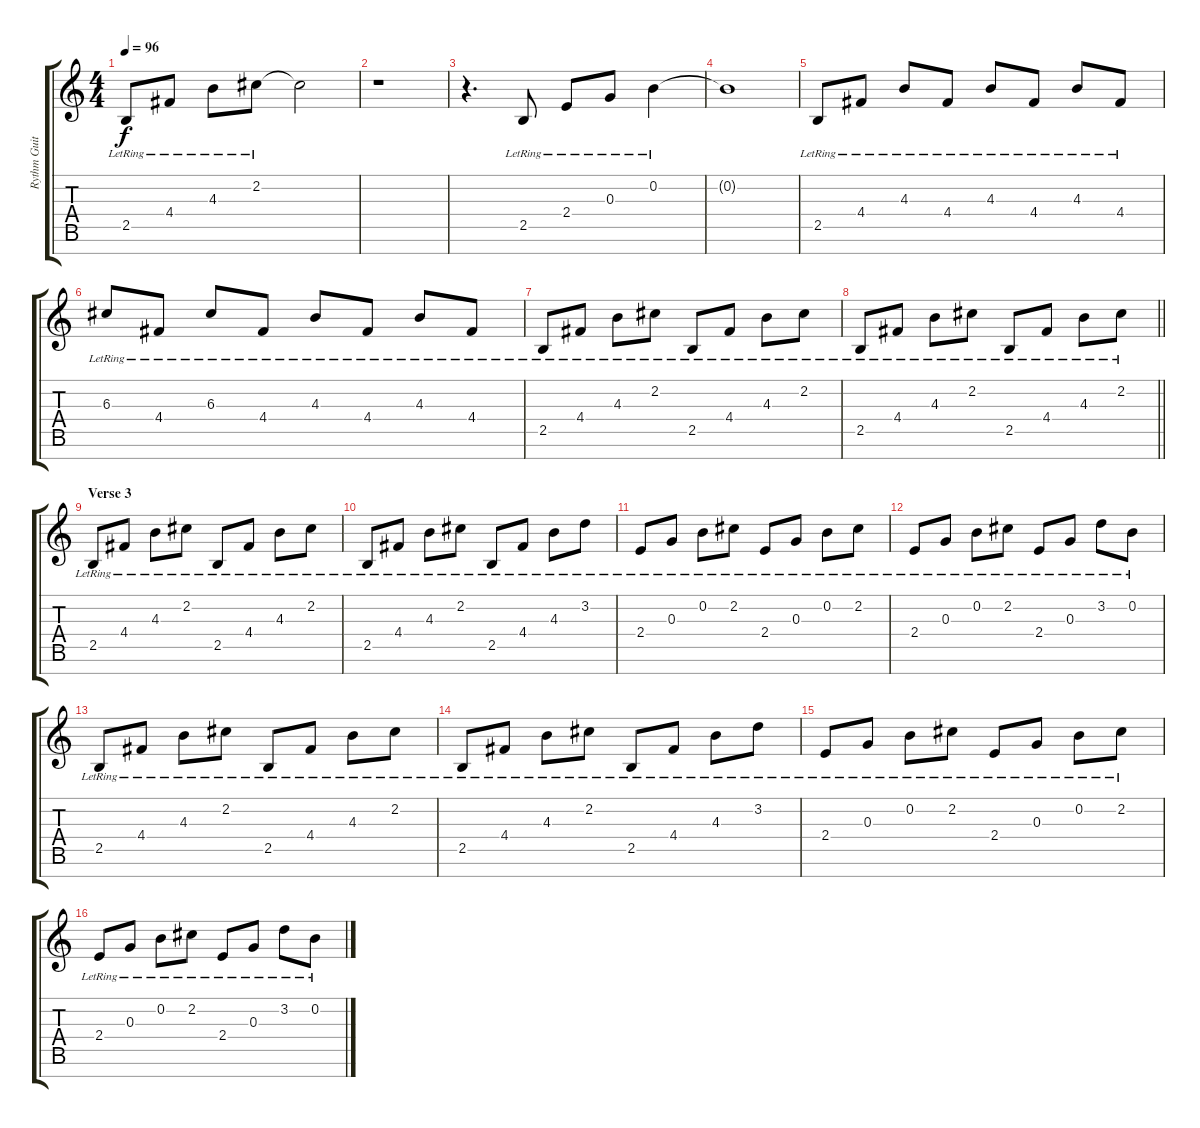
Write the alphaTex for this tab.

\track ("Rythm Guitar" "Rythm Guit") {instrument electricguitarclean}
\staff {score tabs}
\tuning (E4 B3 G3 D3 A2 E2 B1) {hide}
\ts (4 4)
\tempo 96
\clef g2
\ks c
2.5{lr}.8{dy f} 4.4{lr}.8 4.3{lr}.8 2.2{lr}.8 2.2{t}.2 |
r.1 |
r.4{d} 2.5{lr}.8 2.4{lr}.8 0.3{lr}.8 0.2{lr}.4 |
0.2{t}.1 |
2.5{lr}.8 4.4{lr}.8 4.3{lr}.8 4.4{lr}.8 4.3{lr}.8 4.4{lr}.8 4.3{lr}.8 4.4{lr}.8 |
6.3{lr}.8 4.4{lr}.8 6.3{lr}.8 4.4{lr}.8 4.3{lr}.8 4.4{lr}.8 4.3{lr}.8 4.4{lr}.8 |
2.5{lr}.8 4.4{lr}.8 4.3{lr}.8 2.2{lr}.8 2.5{lr}.8 4.4{lr}.8 4.3{lr}.8 2.2{lr}.8 |
\barLineRight lightlight
2.5{lr}.8 4.4{lr}.8 4.3{lr}.8 2.2{lr}.8 2.5{lr}.8 4.4{lr}.8 4.3{lr}.8 2.2{lr}.8 |
\section ("" "Verse 3")
2.5{lr}.8{volume 13} 4.4{lr}.8 4.3{lr}.8 2.2{lr}.8 2.5{lr}.8 4.4{lr}.8 4.3{lr}.8 2.2{lr}.8 |
2.5{lr}.8 4.4{lr}.8 4.3{lr}.8 2.2{lr}.8 2.5{lr}.8 4.4{lr}.8 4.3{lr}.8 3.2{lr}.8 |
2.4{lr}.8 0.3{lr}.8 0.2{lr}.8 2.2{lr}.8 2.4{lr}.8 0.3{lr}.8 0.2{lr}.8 2.2{lr}.8 |
2.4{lr}.8 0.3{lr}.8 0.2{lr}.8 2.2{lr}.8 2.4{lr}.8 0.3{lr}.8 3.2{lr}.8 0.2{lr}.8 |
2.5{lr}.8 4.4{lr}.8 4.3{lr}.8 2.2{lr}.8 2.5{lr}.8 4.4{lr}.8 4.3{lr}.8 2.2{lr}.8 |
2.5{lr}.8 4.4{lr}.8 4.3{lr}.8 2.2{lr}.8 2.5{lr}.8 4.4{lr}.8 4.3{lr}.8 3.2{lr}.8 |
2.4{lr}.8 0.3{lr}.8 0.2{lr}.8 2.2{lr}.8 2.4{lr}.8 0.3{lr}.8 0.2{lr}.8 2.2{lr}.8 |
2.4{lr}.8 0.3{lr}.8 0.2{lr}.8 2.2{lr}.8 2.4{lr}.8 0.3{lr}.8 3.2{lr}.8 0.2{lr}.8
